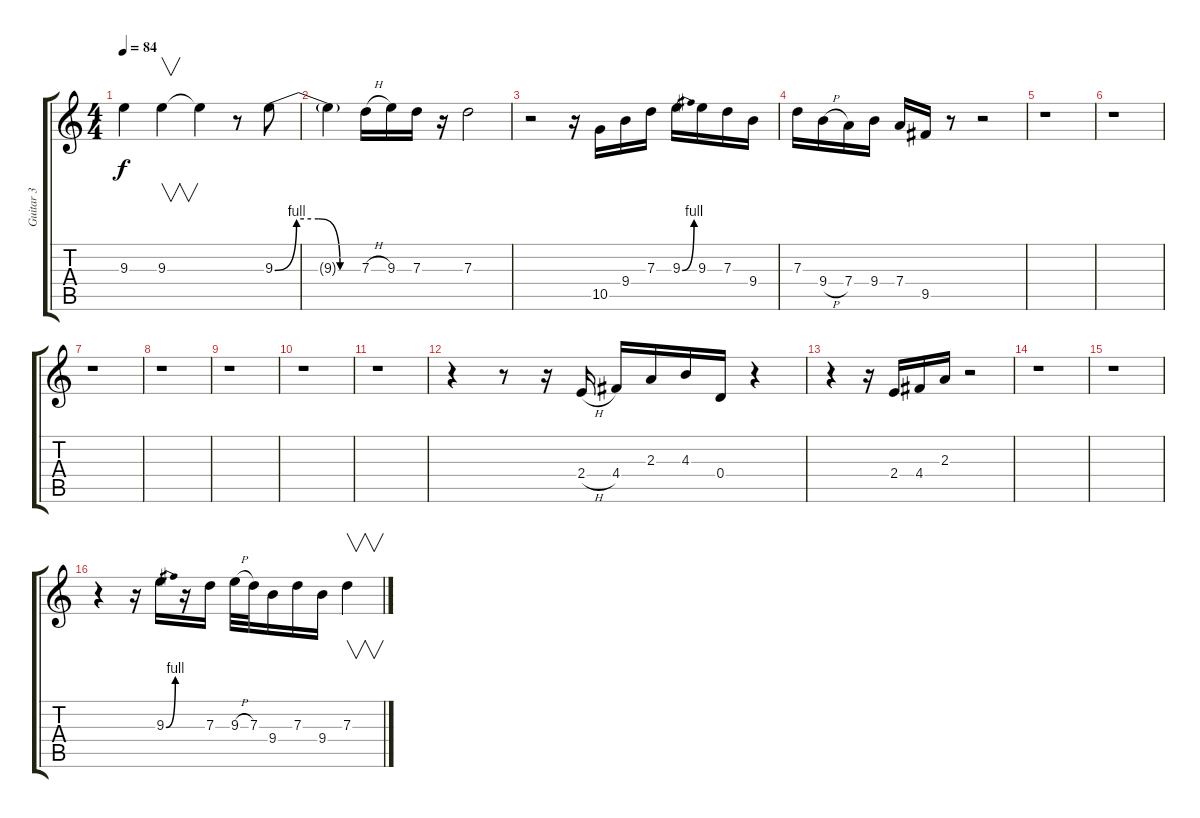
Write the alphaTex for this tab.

\track ("Guitar 3" "Guitar 3") {instrument electricguitarclean}
\staff {score tabs}
\tuning (E4 B3 G3 D3 A2 E2) {hide}
\ts (4 4)
\tempo 84
\clef g2
\ks c
9.3{t}.4{dy f} 9.3.4{v} 9.3{t}.4 r.8 9.3{be (custom 0 0 15 4 30 4 45 0 60 0)}.8 |
9.3{t}.4 7.3{h}.16 9.3.16 7.3.16 r.16 7.3.2 |
r.2 r.16 10.5.16 9.4.16 7.3.16 9.3{be (bend 0 0 60 4)}.16 9.3.16 7.3.16 9.4.16 |
7.3.16 9.4{h}.16 7.4.16 9.4.16 7.4.16 9.5.16 r.8 r.2 |
r.1 |
r.1 |
r.1 |
r.1 |
r.1 |
r.1 |
r.1 |
r.4 r.8 r.16 2.4{h}.16 4.4.16 2.3.16 4.3.16 0.4.16 r.4 |
r.4 r.16 2.4.16 4.4.16 2.3.16 r.2 |
r.1 |
r.1 |
r.4 r.16 9.3{be (bend 0 0 60 4)}.16 r.16 7.3.16 9.3{h}.32 7.3.32 9.4.16 7.3.16 9.4.16 7.3.4{v}
